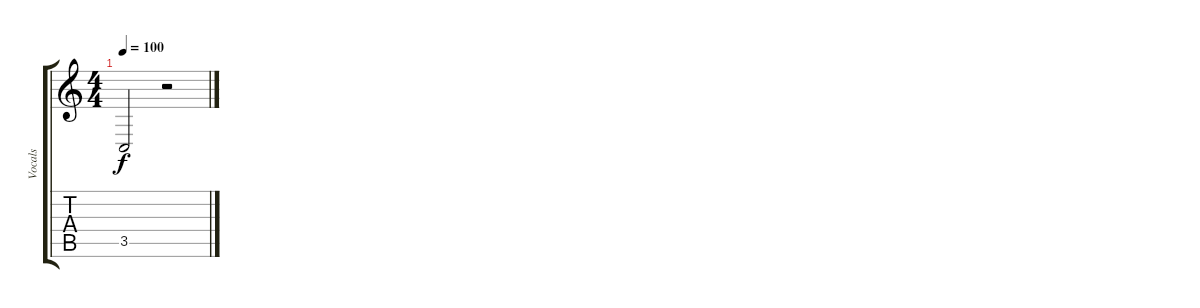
\track ("Vocals" "Vocals") {instrument altosax}
\staff {score tabs}
\tuning (E4 B3 G3 D3 A2 E2) {hide}
\ts (4 4)
\tempo 100
\clef g2
\ks c
3.5{t}.2{dy f} r.2
